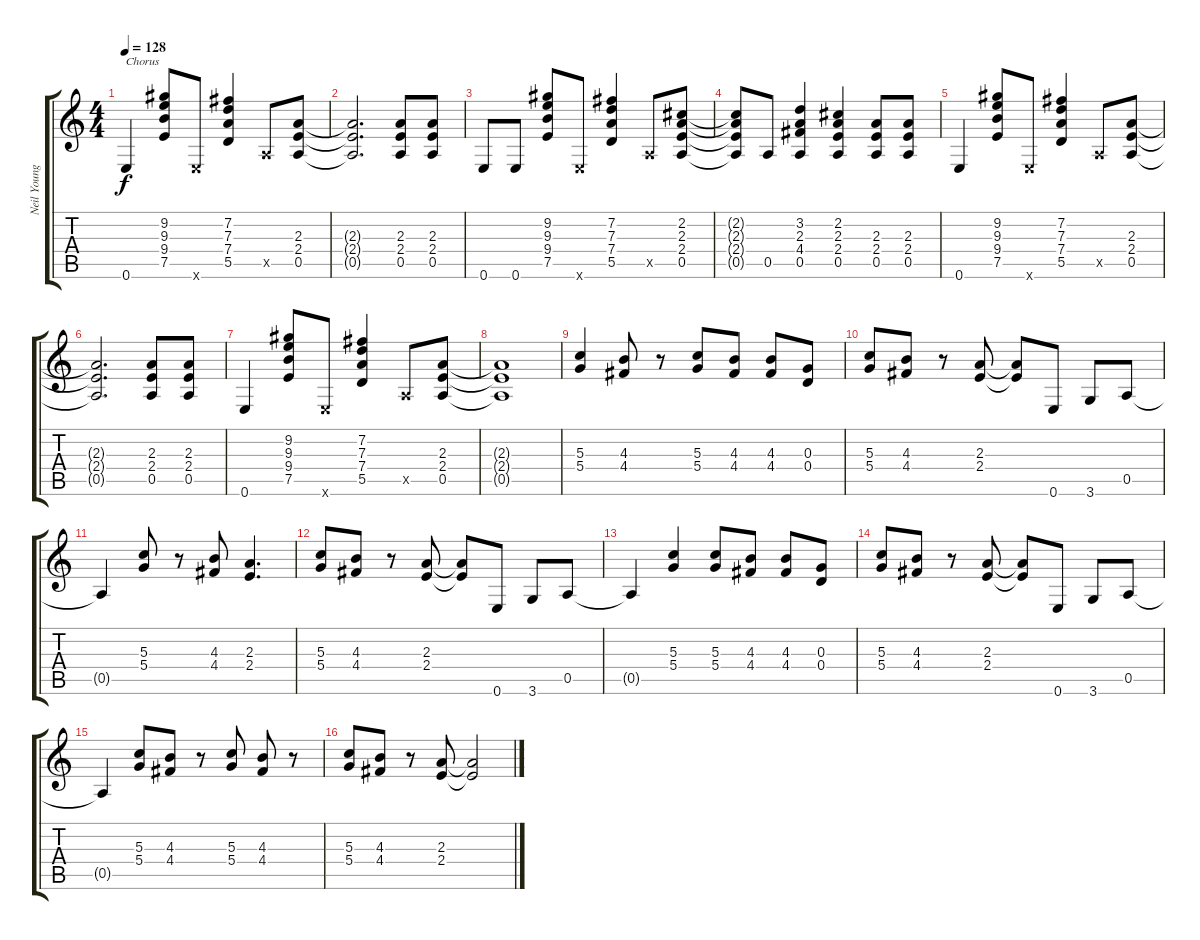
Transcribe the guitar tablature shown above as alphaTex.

\track ("Neil Young Gtr 1 Rhythm" "Neil Young") {instrument overdrivenguitar}
\staff {score tabs}
\tuning (E4 B3 G3 D3 A2 E2) {hide}
\ts (4 4)
\tempo 128
\clef g2
\ks c
0.6.4{txt "Chorus" dy f} (9.2 9.3 9.4 7.5).8 0.6{x}.8 (7.2 7.3 7.4 5.5).4 0.5{x}.8 (2.3 2.4 0.5).8 |
(2.3{t} 2.4{t} 0.5{t}).2{d} (2.3 2.4 0.5).8 (2.3 2.4 0.5).8 |
0.6.8 0.6.8 (9.2 9.3 9.4 7.5).8 0.6{x}.8 (7.2 7.3 7.4 5.5).4 0.5{x}.8 (2.2 2.3 2.4 0.5).8 |
(2.2{t} 2.3{t} 2.4{t} 0.5{t}).8 0.5.8 (3.2 2.3 4.4 0.5).4 (2.2 2.3 2.4 0.5).4 (2.3 2.4 0.5).8 (2.3 2.4 0.5).8 |
0.6.4 (9.2 9.3 9.4 7.5).8 0.6{x}.8 (7.2 7.3 7.4 5.5).4 0.5{x}.8 (2.3 2.4 0.5).8 |
(2.3{t} 2.4{t} 0.5{t}).2{d} (2.3 2.4 0.5).8 (2.3 2.4 0.5).8 |
0.6.4 (9.2 9.3 9.4 7.5).8 0.6{x}.8 (7.2 7.3 7.4 5.5).4 0.5{x}.8 (2.3 2.4 0.5).8 |
(2.3{t} 2.4{t} 0.5{t}).1 |
(5.3 5.4).4 (4.3 4.4).8 r.8 (5.3 5.4).8 (4.3 4.4).8 (4.3 4.4).8 (0.3 0.4).8 |
(5.3 5.4).8 (4.3 4.4).8 r.8 (2.3 2.4).8 (2.3{t} 2.4{t}).8 0.6.8 3.6.8 0.5.8 |
0.5{t}.4 (5.3 5.4).8 r.8 (4.3 4.4).8 (2.3 2.4).4{d} |
(5.3 5.4).8 (4.3 4.4).8 r.8 (2.3 2.4).8 (2.3{t} 2.4{t}).8 0.6.8 3.6.8 0.5.8 |
0.5{t}.4 (5.3 5.4).4 (5.3 5.4).8 (4.3 4.4).8 (4.3 4.4).8 (0.3 0.4).8 |
(5.3 5.4).8 (4.3 4.4).8 r.8 (2.3 2.4).8 (2.3{t} 2.4{t}).8 0.6.8 3.6.8 0.5.8 |
0.5{t}.4 (5.3 5.4).8 (4.3 4.4).8 r.8 (5.3 5.4).8 (4.3 4.4).8 r.8 |
(5.3 5.4).8 (4.3 4.4).8 r.8 (2.3 2.4).8 (2.3{t} 2.4{t}).2
